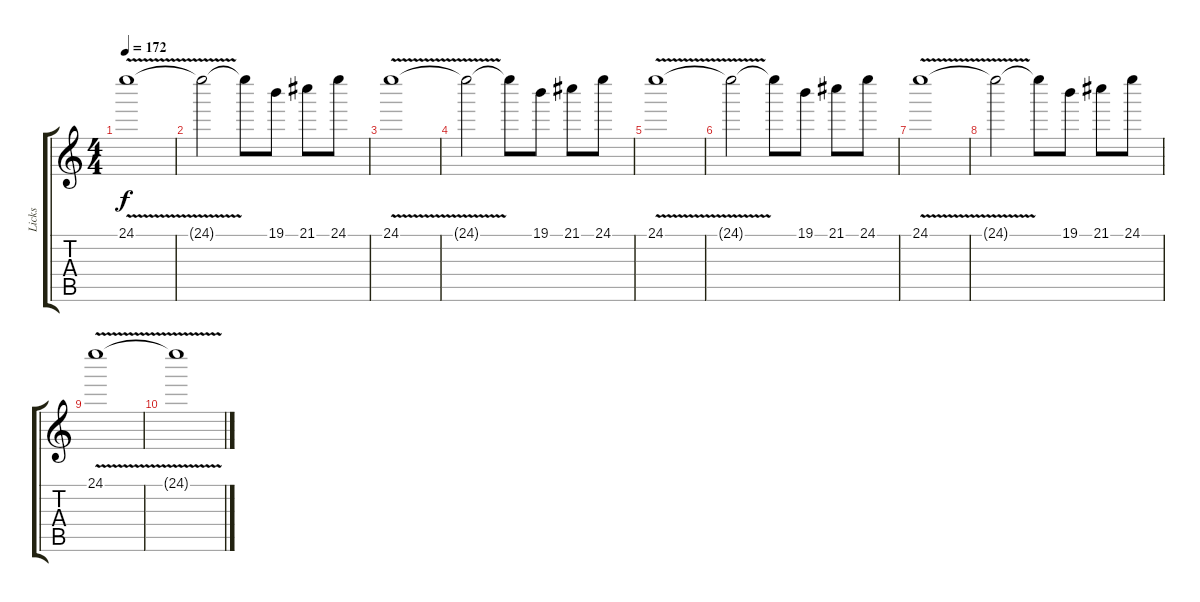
\track ("Licks" "Licks") {instrument distortionguitar}
\staff {score tabs}
\tuning (E4 B3 G3 D3 A2 E2) {hide}
\ts (4 4)
\tempo 172
\clef g2
\ks c
24.1{v}.1{dy f} |
24.1{t}.2 24.1{t}.8 19.1.8 21.1.8 24.1.8 |
24.1{v}.1 |
24.1{t}.2 24.1{t}.8 19.1.8 21.1.8 24.1.8 |
24.1{v}.1 |
24.1{t}.2 24.1{t}.8 19.1.8 21.1.8 24.1.8 |
24.1{v}.1 |
24.1{t}.2 24.1{t}.8 19.1.8 21.1.8 24.1.8 |
24.1{v}.1 |
24.1{t}.1
